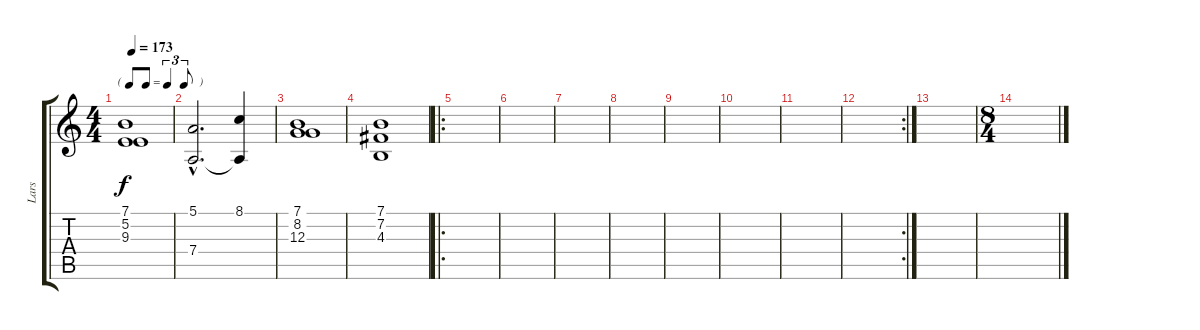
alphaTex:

\track ("Lars" "Lars") {instrument choiraahs}
\staff {score tabs}
\tuning (E4 B3 G3 D3 A2 E2) {hide}
\ts (4 4)
\tf triplet8th
\tempo 173
\clef g2
\ks c
(7.1 5.2 9.3).1{dy f} |
(5.1{hac} 7.4{hac}).2{d} (8.1 7.4{t}).4 |
(7.1 8.2 12.3).1 |
(7.1 7.2 4.3).1 |
\ro
|
|
|
|
|
|
|
\rc 2
|
|
\ts (8 4)
